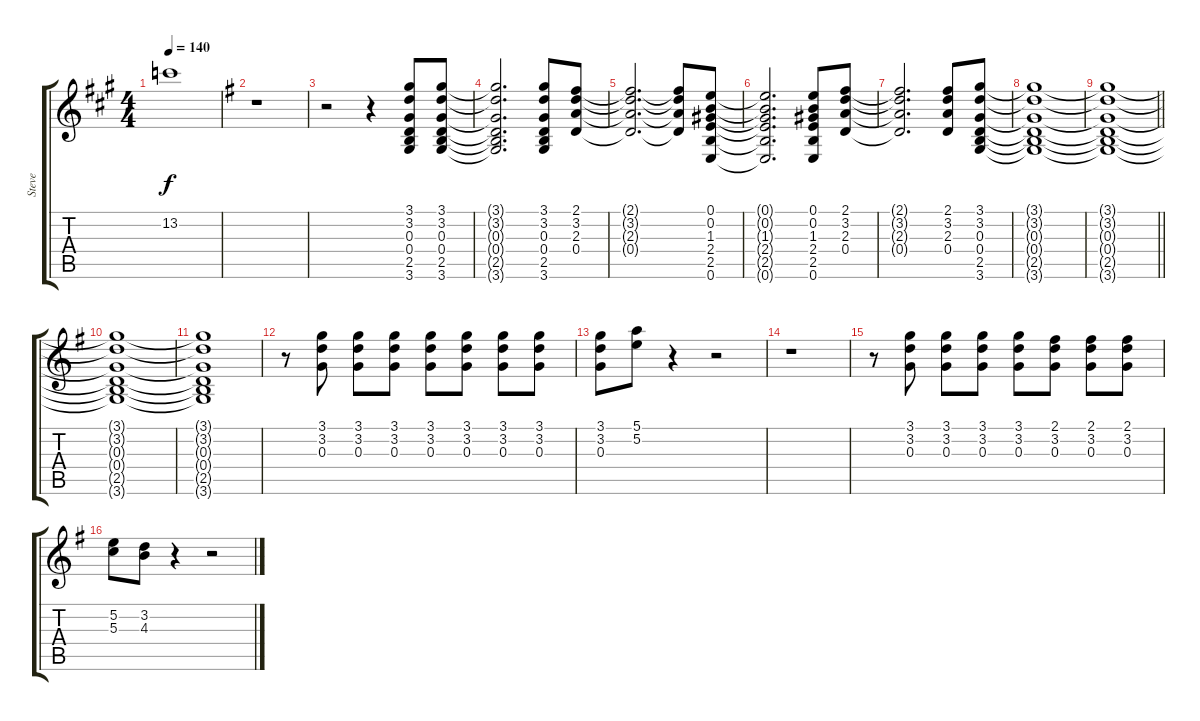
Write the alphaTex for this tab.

\track ("Steve" "Steve") {instrument distortionguitar}
\staff {score tabs}
\tuning (E4 B3 G3 D3 A2 E2) {hide}
\ts (4 4)
\tempo 140
\clef g2
\ks a
13.2{t}.1{dy f} |
\ks g
r.1 |
r.2 r.4 (3.1 3.2 0.3 0.4 2.5 3.6).8 (3.1 3.2 0.3 0.4 2.5 3.6).8 |
(3.1{t} 3.2{t} 0.3{t} 0.4{t} 2.5{t} 3.6{t}).2{d} (3.1 3.2 0.3 0.4 2.5 3.6).8 (2.1 3.2 2.3 0.4).8 |
(2.1{t} 3.2{t} 2.3{t} 0.4{t}).2{d} (2.1{t} 3.2{t} 2.3{t} 0.4{t}).8 (0.1 0.2 1.3 2.4 2.5 0.6).8 |
(0.1{t} 0.2{t} 1.3{t} 2.4{t} 2.5{t} 0.6{t}).2{d} (0.1 0.2 1.3 2.4 2.5 0.6).8 (2.1 3.2 2.3 0.4).8 |
(2.1{t} 3.2{t} 2.3{t} 0.4{t}).2{d} (2.1 3.2 2.3 0.4).8 (3.1 3.2 0.3 0.4 2.5 3.6).8 |
(3.1{t} 3.2{t} 0.3{t} 0.4{t} 2.5{t} 3.6{t}).1 |
\barLineRight lightlight
(3.1{t} 3.2{t} 0.3{t} 0.4{t} 2.5{t} 3.6{t}).1 |
(3.1{t} 3.2{t} 0.3{t} 0.4{t} 2.5{t} 3.6{t}).1 |
(3.1{t} 3.2{t} 0.3{t} 0.4{t} 2.5{t} 3.6{t}).1 |
r.8 (3.1 3.2 0.3).8 (3.1 3.2 0.3).8 (3.1 3.2 0.3).8 (3.1 3.2 0.3).8 (3.1 3.2 0.3).8 (3.1 3.2 0.3).8 (3.1 3.2 0.3).8 |
(3.1 3.2 0.3).8 (5.1 5.2).8 r.4 r.2 |
r.1 |
r.8 (3.1 3.2 0.3).8 (3.1 3.2 0.3).8 (3.1 3.2 0.3).8 (3.1 3.2 0.3).8 (2.1 3.2 0.3).8 (2.1 3.2 0.3).8 (2.1 3.2 0.3).8 |
(5.2 5.3).8 (3.2 4.3).8 r.4 r.2
